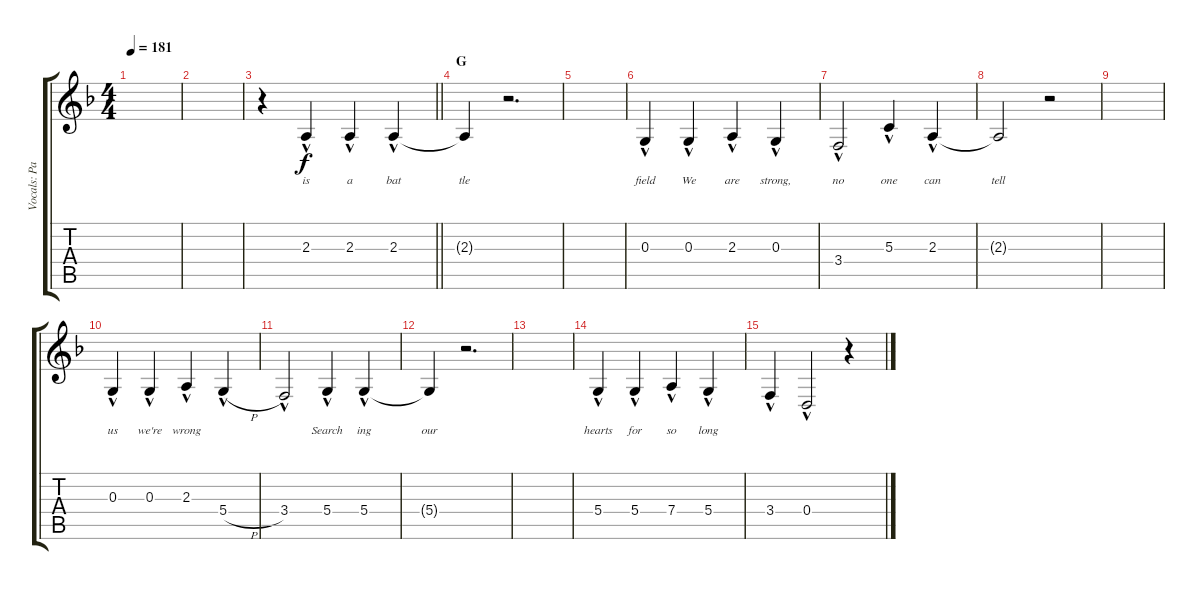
\track ("Vocals: Pat" "Vocals: Pa") {instrument lead2sawtooth}
\staff {score tabs}
\tuning (E4 B3 G3 D3 A2 E2) {hide}
\ts (4 4)
\tempo 181
\clef g2
\ks f
|
|
\barLineRight lightlight
r.4 2.3{hac}.4{lyrics (0 "is") lyrics (1 "") lyrics (2 "") lyrics (3 "") lyrics (4 "")} 2.3{hac}.4{lyrics (0 "a") lyrics (1 "") lyrics (2 "") lyrics (3 "") lyrics (4 "")} 2.3{hac}.4{lyrics (0 "bat") lyrics (1 "") lyrics (2 "") lyrics (3 "") lyrics (4 "")} |
\section ("" "G")
2.3{t}.4{lyrics (0 "tle") lyrics (1 "") lyrics (2 "") lyrics (3 "") lyrics (4 "")} r.2{d} |
|
0.3{hac}.4{lyrics (0 "field") lyrics (1 "") lyrics (2 "") lyrics (3 "") lyrics (4 "")} 0.3{hac}.4{lyrics (0 "We") lyrics (1 "") lyrics (2 "") lyrics (3 "") lyrics (4 "")} 2.3{hac}.4{lyrics (0 "are") lyrics (1 "") lyrics (2 "") lyrics (3 "") lyrics (4 "")} 0.3{hac}.4{lyrics (0 "strong,") lyrics (1 "") lyrics (2 "") lyrics (3 "") lyrics (4 "")} |
3.4{hac}.2{lyrics (0 "no") lyrics (1 "") lyrics (2 "") lyrics (3 "") lyrics (4 "")} 5.3{hac}.4{lyrics (0 "one") lyrics (1 "") lyrics (2 "") lyrics (3 "") lyrics (4 "")} 2.3{hac}.4{lyrics (0 "can") lyrics (1 "") lyrics (2 "") lyrics (3 "") lyrics (4 "")} |
2.3{t}.2{lyrics (0 "tell") lyrics (1 "") lyrics (2 "") lyrics (3 "") lyrics (4 "")} r.2 |
|
0.3{hac}.4{lyrics (0 "us") lyrics (1 "") lyrics (2 "") lyrics (3 "") lyrics (4 "")} 0.3{hac}.4{lyrics (0 "we're") lyrics (1 "") lyrics (2 "") lyrics (3 "") lyrics (4 "")} 2.3{hac}.4{lyrics (0 "wrong") lyrics (1 "") lyrics (2 "") lyrics (3 "") lyrics (4 "")} 5.4{h hac}.4{lyrics (0 "") lyrics (1 "") lyrics (2 "") lyrics (3 "") lyrics (4 "")} |
3.4{hac}.2{lyrics (0 "") lyrics (1 "") lyrics (2 "") lyrics (3 "") lyrics (4 "")} 5.4{hac}.4{lyrics (0 "Search") lyrics (1 "") lyrics (2 "") lyrics (3 "") lyrics (4 "")} 5.4{hac}.4{lyrics (0 "ing") lyrics (1 "") lyrics (2 "") lyrics (3 "") lyrics (4 "")} |
5.4{t}.4{lyrics (0 "our") lyrics (1 "") lyrics (2 "") lyrics (3 "") lyrics (4 "")} r.2{d} |
|
5.4{hac}.4{lyrics (0 "hearts") lyrics (1 "") lyrics (2 "") lyrics (3 "") lyrics (4 "")} 5.4{hac}.4{lyrics (0 "for") lyrics (1 "") lyrics (2 "") lyrics (3 "") lyrics (4 "")} 7.4{hac}.4{lyrics (0 "so") lyrics (1 "") lyrics (2 "") lyrics (3 "") lyrics (4 "")} 5.4{hac}.4{lyrics (0 "long") lyrics (1 "") lyrics (2 "") lyrics (3 "") lyrics (4 "")} |
3.4{hac}.4{lyrics (0 "") lyrics (1 "") lyrics (2 "") lyrics (3 "") lyrics (4 "")} 0.4{hac}.2{lyrics (0 "") lyrics (1 "") lyrics (2 "") lyrics (3 "") lyrics (4 "")} r.4
